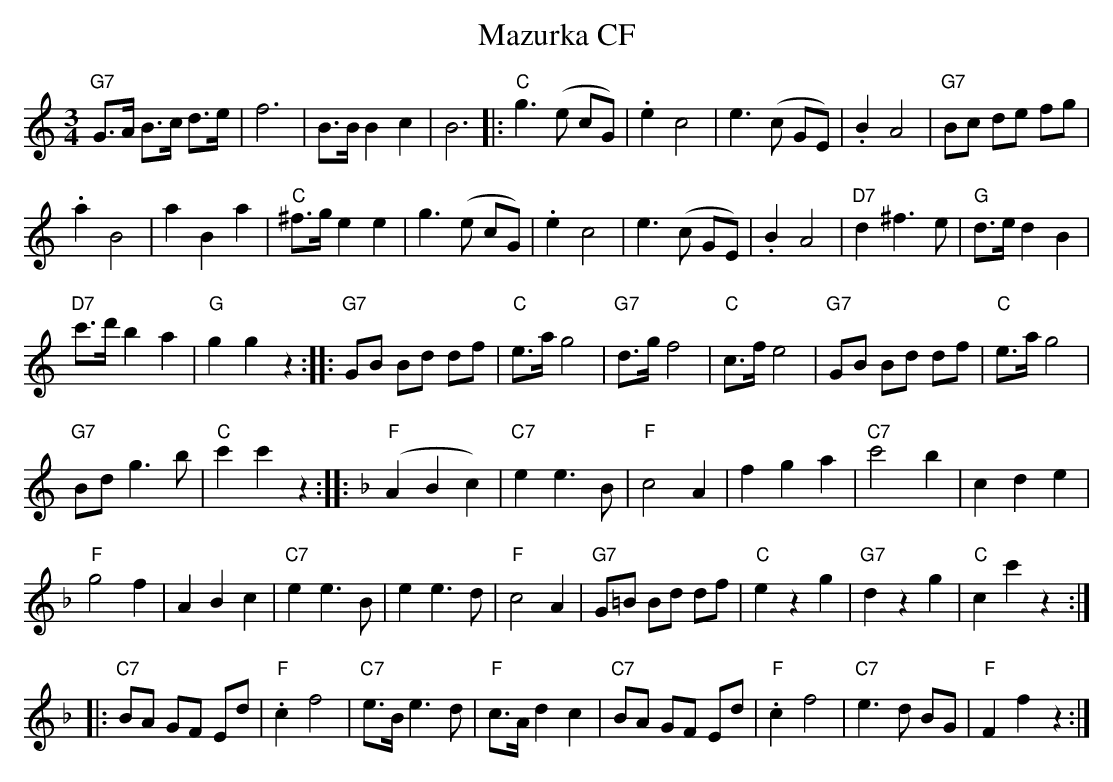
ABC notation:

X:1
T: Mazurka CF
M:3/4
L:1/8
K:C
"G7"G>A B>c d>e | f6 | B>B B2c2 | B6 |: "C"g3 (e cG) | .e2 c4 | e3 (c GE) | .B2A4 | "G7"Bc de fg |
.a2 B4 | a2B2a2 | "C"^f>g e2e2 | g3 (e cG) | .e2c4 | e3 (c GE) | .B2A4 | "D7"d2^f3e | "G"d>e d2B2 |
"D7"c'>d' b2a2 | "G"g2g2z2 :: "G7"GB Bd  df | "C"e>a g4 | "G7"d>gf4 | "C"c>fe4 | "G7"GB Bd df | "C"e>ag4 |
"G7"Bd g3b | "C"c'2c'2z2 :: [K:F] [L:1/4] "F"(ABc) | "C7"ee>B | "F"c2A | fga | "C7"c'2b | cde |
"F"g2f | ABc | "C7"ee>B | ee>d | "F"c2A | "G7"G/=B/ B/d/ d/f/ | "C"ezg | "G7"dzg | "C"cc'z :: [L:1/8]
"C7"BA GF Ed | "F".c2f4 | "C7"e>B e3d | "F"c>A d2c2 | "C7"BA GF Ed | "F".c2f4 | "C7"e3d BG | "F"F2f2z2 :|
